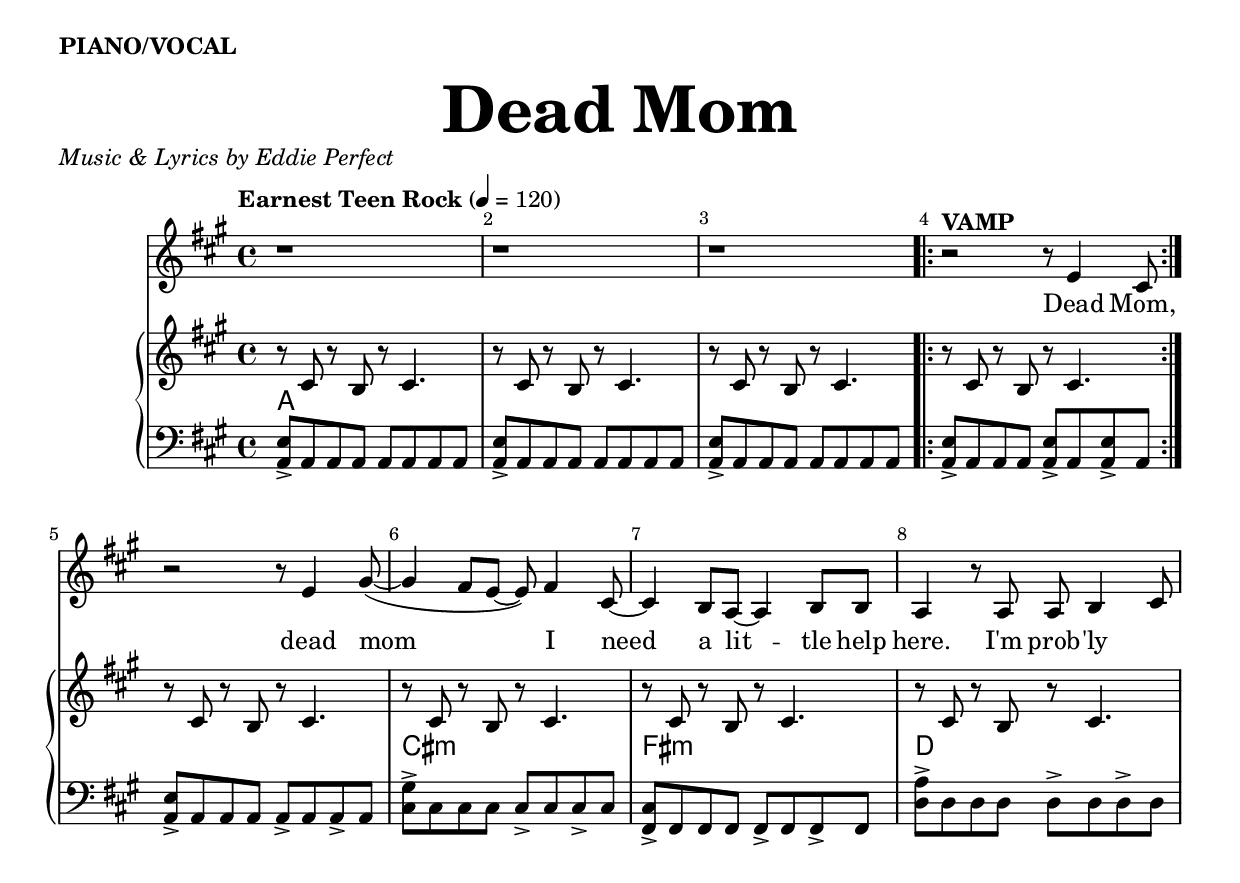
\paper {
bookTitleMarkup = \markup { 
 	\column {
		\column { \line { \bold \fromproperty #'header:dedication } } 
		\column { \null \fill-line {\bold \fontsize #9 \fromproperty #'header:title } }
		\column { \null \line { \italic \fromproperty #'header:composer } }
		}		
  }
}
\header {
%tried in-line markup here
%	title = \markup { \fontsize #4 \bold "Dead Mom"}
	title = "Dead Mom"
	dedication = "PIANO/VOCAL" 
	composer = "Music & Lyrics by Eddie Perfect"
	subtitle = "#5"
}

melody = \relative c'' {
%put measure numbers on every bar
  \override Score.BarNumber.break-visibility = ##(#f #t #t)
  \clef treble
  \key a \major
  \time 4/4
  \autoBeamOn
  \tempo "Earnest Teen Rock" 4 = 120

%<<MUSIC START>>
  r1 |
  r1 |
  r1 |
  r2^\markup { \bold VAMP } r8 e,4 cis 8
  r2 r8 e4 gis8~	
  (gis4 fis8[ e~ ]e) fis4 cis8~
  cis4 b8 a8~a4 b8 b
  a4 r8 a8 a8 b4 cis8~ \break


 
}

text = \lyricmode {
  Dead Mom, dead mom I need a lit -- tle help here. 
  I'm prob -- 'ly

}



upper = \relative c'' {
  
  \clef treble
  \key a \major
  \time 4/4	

  r8 cis, r8 b r8 cis4.
  r8 cis r8 b r8 cis4.
  r8 cis r8 b r8 cis4.
 
\repeat volta 2 { r8 cis  r8 b r8 cis4.}
 
  r8 cis r8 b r8 cis4.
  r8 cis r8 b r8 cis4.
  r8 cis r8 b r8 cis4.
  r8 cis r8 b r8 cis4.

 
 
}

lower = \relative c {
  \clef bass
  \key a \major
  \time 4/4
 
 %<<MUSIC START>>
  <a e'>8-> a a a a a a  a 
  <a e'>8-> a a a a a a  a 
  <a e'>8-> a a a a a a  a 
  <a e'>8-> a a a <a e'>-> a <a e'>-> a \break 
  <a e'>8-> a a a a-> a a-> a
  <cis gis'>8-> cis cis cis cis-> cis cis-> cis
  <fis, cis'>8-> fis fis fis fis-> fis fis-> fis 
  <d' a'>8-> d d d d-> d d-> d
 
}

songChords =   \chordmode {
     a1 s1 s1 s1 
     s1 cis1:m fis1:m d1 
   }

\score {
  <<
    \new Voice = "mel" { \autoBeamOff \melody }
    \new Lyrics \lyricsto mel \text
    \new PianoStaff <<
      \new Staff = "upper" \upper
       \new ChordNames {
      \songChords
      } 
      \new Staff = "lower" \lower
     
    >>
  >>
  \layout {
    \context { \Staff \RemoveEmptyStaves }
  }
  \midi { }
}